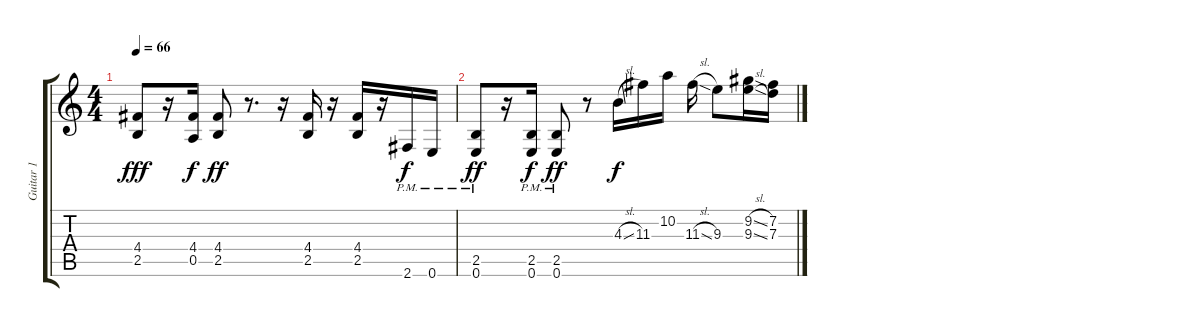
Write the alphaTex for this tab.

\track ("Guitar 1" "Guitar 1") {instrument overdrivenguitar}
\staff {score tabs}
\tuning (E4 B3 G3 D3 A2 E2) {hide}
\ts (4 4)
\tempo 66
\clef g2
\ks c
(4.4 2.5).8{dy fff} r.16 (4.4 0.5).16{dy f} (4.4 2.5).8{dy ff} r.8{d} r.16 (4.4 2.5).16 r.16 (4.4 2.5).16 r.16 2.6{pm}.16{dy f} 0.6{pm}.16 |
(2.5{pm} 0.6{pm}).8{dy ff} r.16 (2.5{pm} 0.6{pm}).16{dy f} (2.5{pm} 0.6{pm}).8{dy ff} r.8 4.3{sl}.16{dy f beam merge} 11.3.16 10.2.16{beam split} 11.3{sl}.16 9.3.8{beam merge} (9.2{sl} 9.3{sl}).16 (7.2 7.3).16
